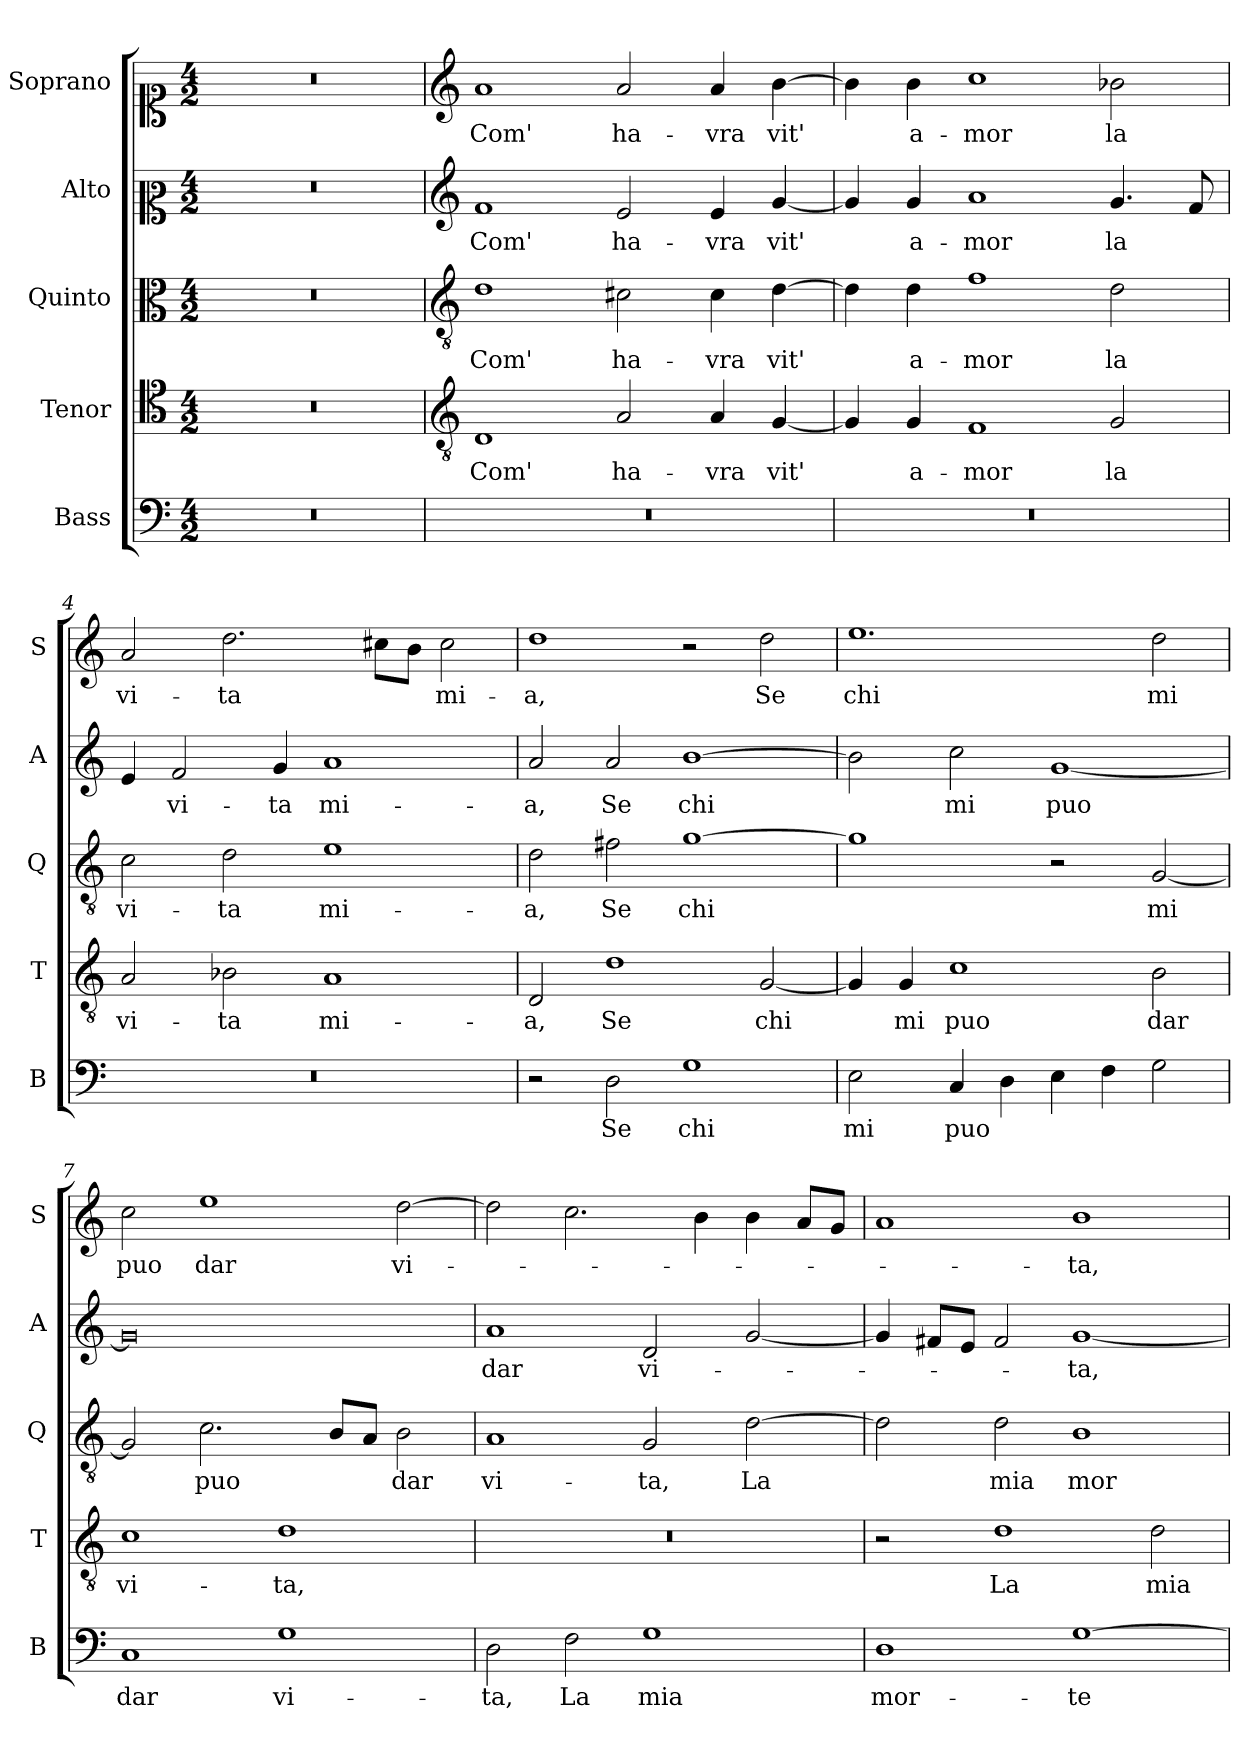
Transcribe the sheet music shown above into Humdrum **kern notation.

**kern	**text	**kern	**text	**kern	**text	**kern	**text	**kern	**text
*part5	*part5	*part4	*part4	*part3	*part3	*part2	*part2	*part1	*part1
*staff5	*staff5	*staff4	*staff4	*staff3	*staff3	*staff2	*staff2	*staff1	*staff1
*I"Bass	*	*I"Tenor	*	*I"Quinto	*	*I"Alto	*	*I"Soprano	*
*I'B	*	*I'T	*	*I'Q	*	*I'A	*	*I'S	*
*clefF4	*	*clefC4	*	*clefC3	*	*clefC2	*	*clefC1	*
*k[]	*	*k[]	*	*k[]	*	*k[]	*	*k[]	*
*C:	*	*C:	*	*C:	*	*C:	*	*C:	*
*M4/2	*	*M4/2	*	*M4/2	*	*M4/2	*	*M4/2	*
=1	=1	=1	=1	=1	=1	=1	=1	=1	=1
0r	.	0r	.	0r	.	0r	.	0r	.
=2	=2	=2	=2	=2	=2	=2	=2	=2	=2
*	*	*clefGv2	*	*clefGv2	*	*clefG2	*	*clefG2	*
!	!	!	!LO:LY:b	!	!LO:LY:b	!	!LO:LY:b	!	!LO:LY:b
0r	.	1D	Com'	1d	Com'	1f	Com'	1a	Com'
!	!	!	!LO:LY:b	!	!LO:LY:b	!	!LO:LY:b	!	!LO:LY:b
.	.	2A/	ha-	2c#X\	ha-	2e/	ha-	2a/	ha-
!	!	!	!LO:LY:b	!	!LO:LY:b	!	!LO:LY:b	!	!LO:LY:b
.	.	4A/	-vra	4c#\	-vra	4e/	-vra	4a/	-vra
!	!	!	!LO:LY:b	!	!LO:LY:b	!	!LO:LY:b	!	!LO:LY:b
.	.	[4G/	vit'	[4d\	vit'	[4g/	vit'	[4b\	vit'
=3	=3	=3	=3	=3	=3	=3	=3	=3	=3
0r	.	4G/]	.	4d\]	.	4g/]	.	4b\]	.
!	!	!	!LO:LY:b	!	!LO:LY:b	!	!LO:LY:b	!	!LO:LY:b
.	.	4G/	a-	4d\	a-	4g/	a-	4b\	a-
!	!	!	!LO:LY:b	!	!LO:LY:b	!	!LO:LY:b	!	!LO:LY:b
.	.	1F	-mor	1f	-mor	1a	-mor	1cc	-mor
!	!	!	!LO:LY:b	!	!LO:LY:b	!	!LO:LY:b	!	!LO:LY:b
.	.	2G/	la	2d\	la	4.g/	la	2b-X\	la
.	.	.	.	.	.	8f/	.	.	.
=4	=4	=4	=4	=4	=4	=4	=4	=4	=4
!	!	!	!LO:LY:b	!	!LO:LY:b	!	!	!	!LO:LY:b
0r	.	2A/	vi-	2c\	vi-	4e/	.	2a/	vi-
!	!	!	!	!	!	!	!LO:LY:b	!	!
.	.	.	.	.	.	2f/	vi-	.	.
!	!	!	!LO:LY:b	!	!LO:LY:b	!	!	!	!LO:LY:b
.	.	2B-X\	-ta	2d\	-ta	.	.	2.dd\	-ta
!	!	!	!	!	!	!	!LO:LY:b	!	!
.	.	.	.	.	.	4g/	-ta	.	.
!	!	!	!LO:LY:b	!	!LO:LY:b	!	!LO:LY:b	!	!
.	.	1A	mi-	1e	mi-	1a	mi-	.	.
.	.	.	.	.	.	.	.	8cc#X\L	.
.	.	.	.	.	.	.	.	8b\J	.
!	!	!	!	!	!	!	!	!	!LO:LY:b
.	.	.	.	.	.	.	.	2cc#\	mi-
!!LO:LB:g=z
=5	=5	=5	=5	=5	=5	=5	=5	=5	=5
!	!	!	!LO:LY:b	!	!LO:LY:b	!	!LO:LY:b	!	!LO:LY:b
2r	.	2D/	-a,	2d\	-a,	2a/	-a,	1dd	-a,
!	!LO:LY:b	!	!LO:LY:b	!	!LO:LY:b	!	!LO:LY:b	!	!
2D\	Se	1d	Se	2f#X\	Se	2a/	Se	.	.
!	!LO:LY:b	!	!	!	!LO:LY:b	!	!LO:LY:b	!	!
1G	chi	.	.	[1g	chi	[1b	chi	2r	.
!	!	!	!LO:LY:b	!	!	!	!	!	!LO:LY:b
.	.	[2G/	chi	.	.	.	.	2dd\	Se
=6	=6	=6	=6	=6	=6	=6	=6	=6	=6
!	!LO:LY:b	!	!	!	!	!	!	!	!LO:LY:b
2E\	mi	4G/]	.	1g]	.	2b\]	.	1.ee	chi
!	!	!	!LO:LY:b	!	!	!	!	!	!
.	.	4G/	mi	.	.	.	.	.	.
!	!LO:LY:b	!	!LO:LY:b	!	!	!	!LO:LY:b	!	!
4C/	puo	1c	puo	.	.	2cc\	mi	.	.
4D\	.	.	.	.	.	.	.	.	.
!	!	!	!	!	!	!	!LO:LY:b	!	!
4E\	.	.	.	2r	.	[1g	puo	.	.
4F\	.	.	.	.	.	.	.	.	.
!	!	!	!LO:LY:b	!	!LO:LY:b	!	!	!	!LO:LY:b
2G\	.	2B\	dar	[2G/	mi	.	.	2dd\	mi
=7	=7	=7	=7	=7	=7	=7	=7	=7	=7
!	!LO:LY:b	!	!LO:LY:b	!	!	!	!	!	!LO:LY:b
1C	dar	1c	vi-	2G/]	.	0g]	.	2cc\	puo
!	!	!	!	!	!LO:LY:b	!	!	!	!LO:LY:b
.	.	.	.	2.c\	puo	.	.	1ee	dar
!	!LO:LY:b	!	!LO:LY:b	!	!	!	!	!	!
1G	vi-	1d	-ta,	.	.	.	.	.	.
.	.	.	.	8B/L	.	.	.	.	.
.	.	.	.	8A/J	.	.	.	.	.
!	!	!	!	!	!LO:LY:b	!	!	!	!LO:LY:b
.	.	.	.	2B\	dar	.	.	[2dd\	vi-
=8	=8	=8	=8	=8	=8	=8	=8	=8	=8
!	!LO:LY:b	!	!	!	!LO:LY:b	!	!LO:LY:b	!	!
2D\	-ta,	0r	.	1A	vi-	1a	dar	2dd\]	.
!	!LO:LY:b	!	!	!	!	!	!	!	!
2F\	La	.	.	.	.	.	.	2.cc\	.
!	!LO:LY:b	!	!	!	!LO:LY:b	!	!LO:LY:b	!	!
1G	mia	.	.	2G/	-ta,	2d/	vi-	.	.
.	.	.	.	.	.	.	.	4b\	.
!	!	!	!	!	!LO:LY:b	!	!	!	!
.	.	.	.	[2d\	La	[2g/	.	4b\	.
.	.	.	.	.	.	.	.	8a/L	.
.	.	.	.	.	.	.	.	8g/J	.
!!LO:PB:g=z
=9	=9	=9	=9	=9	=9	=9	=9	=9	=9
!	!LO:LY:b	!	!	!	!	!	!	!	!
1D	mor-	2r	.	2d\]	.	4g/]	.	1a	.
.	.	.	.	.	.	8f#X/L	.	.	.
.	.	.	.	.	.	8e/J	.	.	.
!	!	!	!LO:LY:b	!	!LO:LY:b	!	!	!	!
.	.	1d	La	2d\	mia	2f#/	.	.	.
!	!LO:LY:b	!	!	!	!LO:LY:b	!	!LO:LY:b	!	!LO:LY:b
[1G	-te	.	.	1B	mor-	[1g	-ta,	1b	-ta,
!	!	!	!LO:LY:b	!	!	!	!	!	!
.	.	2d\	mia	.	.	.	.	.	.
=	=	=	=	=	=	=	=	=	=
*-	*-	*-	*-	*-	*-	*-	*-	*-	*-
